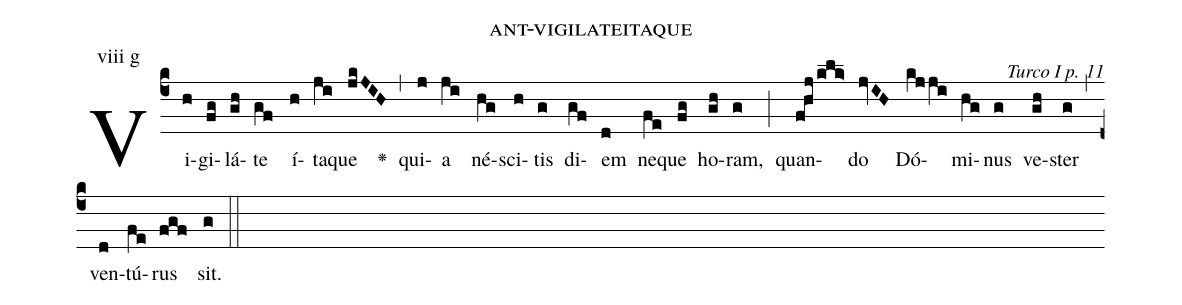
name: ant-vigilateitaque;
commentary: Turco I p. 11;
annotation: viii g;
%%
(c4) Vi(h)gi(fg)lá(gh)te(gf) í(h)ta(ji)que(jkJIH) <v>\greheightstar</v>(,) qui(j)a(ji) né(hg)sci(h)tis(g) di(gf)em(d) ne(fe)que(fg) ho(gh)ram,(g) (;) quan(fhj/klk>)do(jvIH) Dó(kj/ji)mi(hg)nus(g) ve(gh)ster(g) (,) ven(d)tú(fe)rus(fgf) sit.(g) (::)
% E(j) u(j) o(i) u(j) a(h) e.(g) (::)
